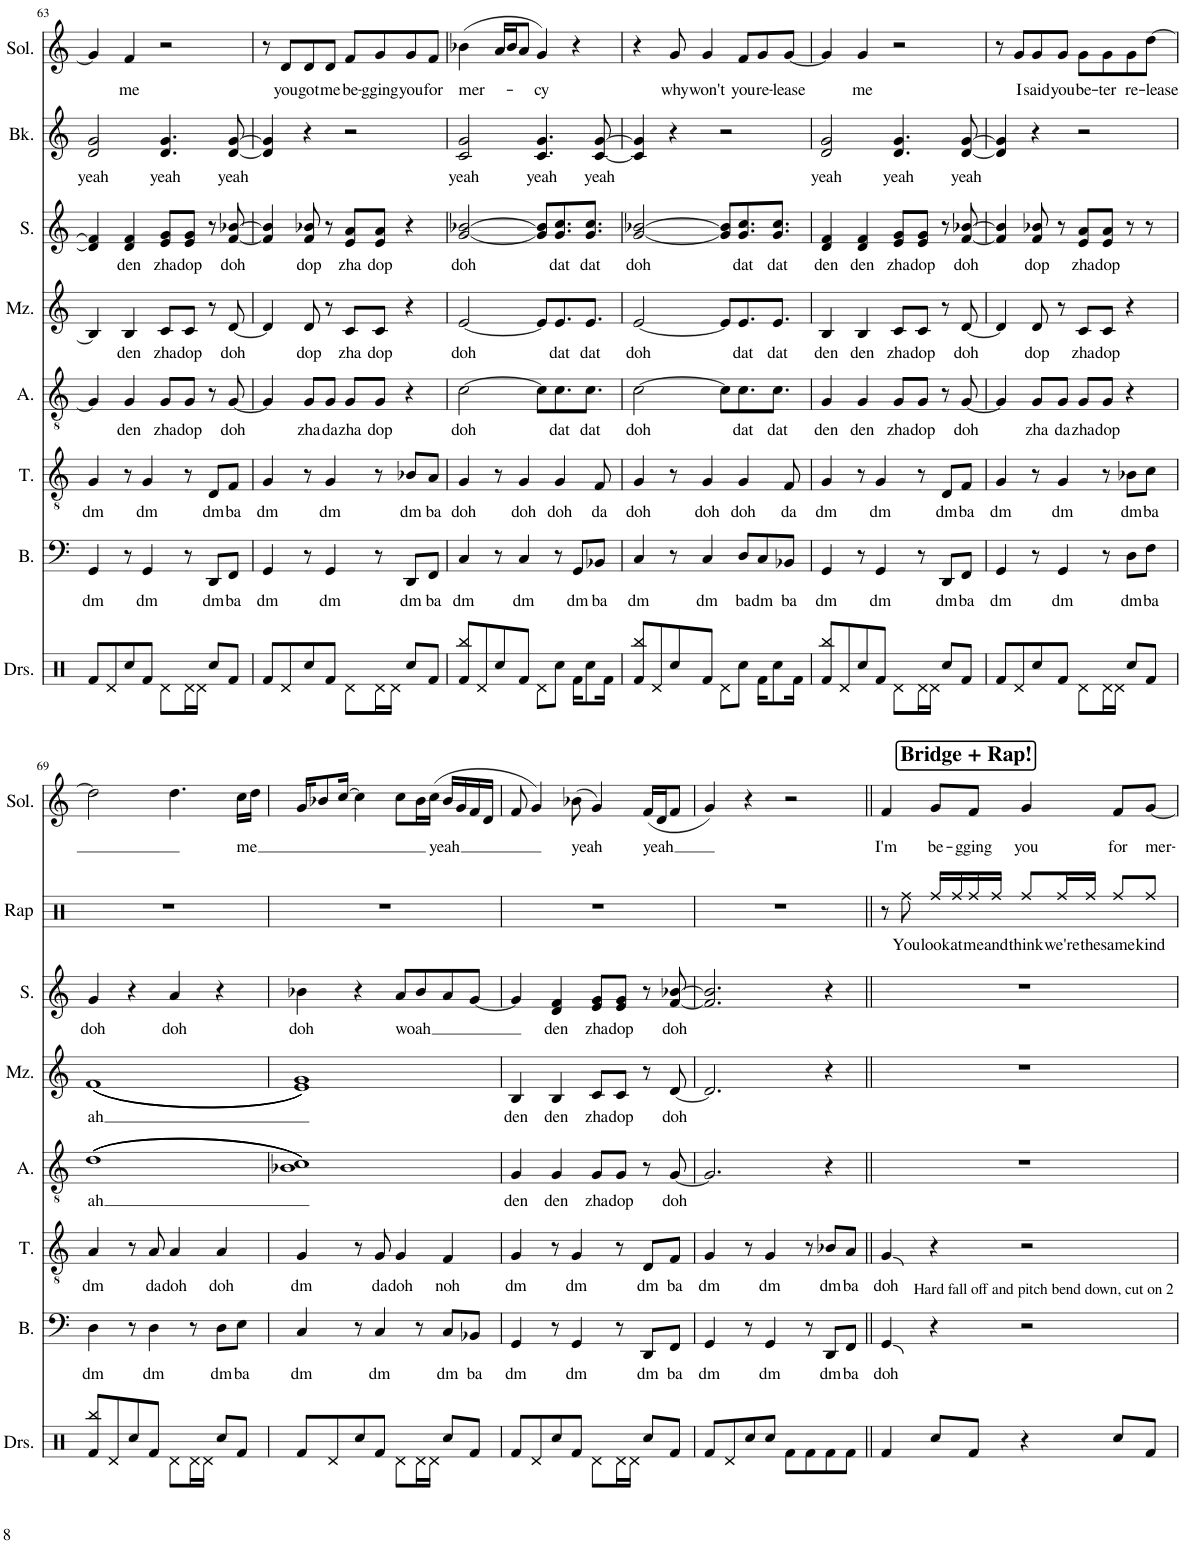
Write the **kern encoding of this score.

**kern	**text	**kern	**text	**kern	**text	**kern	**text	**kern	**text	**kern	**text	**kern	**text
*part7	*part7	*part6	*part6	*part5	*part5	*part4	*part4	*part3	*part3	*part2	*part2	*part1	*part1
*staff7	*staff7	*staff6	*staff6	*staff5	*staff5	*staff4	*staff4	*staff3	*staff3	*staff2	*staff2	*staff1	*staff1
*I"Bass	*	*I"Tenor	*	*I"Alto	*	*I"Mezzo	*	*I"Soprano	*	*I"Backup	*	*I"Solo	*
*I'B.	*	*I'T.	*	*I'A.	*	*I'Mz.	*	*I'S.	*	*I'Bk.	*	*I'Sol.	*
!!LO:PB:g=z
*clefF4	*	*clefGv2	*	*clefGv2	*	*clefG2	*	*clefG2	*	*clefG2	*	*clefG2	*
*k[]	*	*k[]	*	*k[]	*	*k[]	*	*k[]	*	*k[]	*	*k[]	*
*M4/4	*	*M4/4	*	*M4/4	*	*M4/4	*	*M4/4	*	*M4/4	*	*M4/4	*
=63	=63	=63	=63	=63	=63	=63	=63	=63	=63	=63	=63	=63	=63
!	!LO:LY:b	!	!LO:LY:b	!	!	!	!	!	!	!	!LO:LY:b	!	!
4GG/	dm	4G/	dm	4G/]	.	4B/]	.	4d/] 4f/]	.	2d/ 2g/	yeah	4g/]	.
!	!	!	!	!	!LO:LY:b	!	!LO:LY:b	!	!LO:LY:b	!	!	!	!LO:LY:b
8r	.	8r	.	4G/	den	4B/	den	4d/ 4f/	den	.	.	4f/	me
!	!LO:LY:b	!	!LO:LY:b	!	!	!	!	!	!	!	!	!	!
4GG/	dm	4G/	dm	.	.	.	.	.	.	.	.	.	.
!	!	!	!	!	!LO:LY:b	!	!LO:LY:b	!	!LO:LY:b	!	!LO:LY:b	!	!
.	.	.	.	8G/L	zha	8c/L	zha	8e/ 8g/L	zha	4.d/ 4.g/	yeah	2r	.
!	!	!	!	!	!LO:LY:b	!	!LO:LY:b	!	!LO:LY:b	!	!	!	!
8r	.	8r	.	8G/J	dop	8c/J	dop	8e/ 8g/J	dop	.	.	.	.
!	!LO:LY:b	!	!LO:LY:b	!	!	!	!	!	!	!	!	!	!
8DD/L	dm	8D/L	dm	8r	.	8r	.	8r	.	.	.	.	.
!	!LO:LY:b	!	!LO:LY:b	!	!LO:LY:b	!	!LO:LY:b	!	!LO:LY:b	!	!LO:LY:b	!	!
8FF/J	ba	8F/J	ba	[8G/	doh	[8d/	doh	[8f/ [8b-X/	doh	[8d/ [8g/	yeah	.	.
=64	=64	=64	=64	=64	=64	=64	=64	=64	=64	=64	=64	=64	=64
!	!LO:LY:b	!	!LO:LY:b	!	!	!	!	!	!	!	!	!	!
4GG/	dm	4G/	dm	4G/]	.	4d/]	.	4f/] 4b-/]	.	4d/] 4g/]	.	8r	.
!	!	!	!	!	!	!	!	!	!	!	!	!	!LO:LY:b
.	.	.	.	.	.	.	.	.	.	.	.	8d/L	you
!	!	!	!	!	!LO:LY:b	!	!LO:LY:b	!	!LO:LY:b	!	!	!	!LO:LY:b
8r	.	8r	.	8G/L	zha	8d/	dop	8f/ 8b-X/	dop	4r	.	8d/	got
!	!LO:LY:b	!	!LO:LY:b	!	!LO:LY:b	!	!	!	!	!	!	!	!LO:LY:b
4GG/	dm	4G/	dm	8G/J	da	8r	.	8r	.	.	.	8d/J	me
!	!	!	!	!	!LO:LY:b	!	!LO:LY:b	!	!LO:LY:b	!	!	!	!LO:LY:b
.	.	.	.	8G/L	zha	8c/L	zha	8e/ 8a/L	zha	2r	.	8f/L	be-
!	!	!	!	!	!LO:LY:b	!	!LO:LY:b	!	!LO:LY:b	!	!	!	!LO:LY:b
8r	.	8r	.	8G/J	dop	8c/J	dop	8e/ 8a/J	dop	.	.	8g/	-gging
!	!LO:LY:b	!	!LO:LY:b	!	!	!	!	!	!	!	!	!	!LO:LY:b
8DD/L	dm	8B-X/L	dm	4r	.	4r	.	4r	.	.	.	8g/	you
!	!LO:LY:b	!	!LO:LY:b	!	!	!	!	!	!	!	!	!	!LO:LY:b
8FF/J	ba	8A/J	ba	.	.	.	.	.	.	.	.	8f/J	for
=65	=65	=65	=65	=65	=65	=65	=65	=65	=65	=65	=65	=65	=65
!	!LO:LY:b	!	!LO:LY:b	!	!LO:LY:b	!	!LO:LY:b	!	!LO:LY:b	!	!LO:LY:b	!	!LO:LY:b
4C/	dm	4G/	doh	[2c\	doh	[2e/	doh	[2g/ [2b-X/	doh	2c/ 2g/	yeah	(4b-X\	mer-
8r	.	8r	.	.	.	.	.	.	.	.	.	16a/LL	.
.	.	.	.	.	.	.	.	.	.	.	.	16b-/J	.
!	!LO:LY:b	!	!LO:LY:b	!	!	!	!	!	!	!	!	!	!
4C/	dm	4G/	doh	.	.	.	.	.	.	.	.	8a/J	.
!	!	!	!	!	!	!	!	!	!	!	!LO:LY:b	!	!LO:LY:b
.	.	.	.	8c\L]	.	8e/L]	.	8g/] 8b-/]L	.	4.c/ 4.g/	yeah	4g/)	-cy
!	!	!	!LO:LY:b	!	!LO:LY:b	!	!LO:LY:b	!	!LO:LY:b	!	!	!	!
8r	.	4G/	doh	8.c\	dat	8.e/	dat	8.g/ 8.cc/	dat	.	.	.	.
!	!LO:LY:b	!	!	!	!	!	!	!	!	!	!	!	!
8GG/L	dm	.	.	.	.	.	.	.	.	.	.	4r	.
!	!	!	!	!	!LO:LY:b	!	!LO:LY:b	!	!LO:LY:b	!	!	!	!
.	.	.	.	8.c\J	dat	8.e/J	dat	8.g/ 8.cc/J	dat	.	.	.	.
!	!LO:LY:b	!	!LO:LY:b	!	!	!	!	!	!	!	!LO:LY:b	!	!
8BB-X/J	ba	8F/	da	.	.	.	.	.	.	[8c/ [8g/	yeah	.	.
=66	=66	=66	=66	=66	=66	=66	=66	=66	=66	=66	=66	=66	=66
!	!LO:LY:b	!	!LO:LY:b	!	!LO:LY:b	!	!LO:LY:b	!	!LO:LY:b	!	!	!	!
4C/	dm	4G/	doh	[2c\	doh	[2e/	doh	[2g/ [2b-X/	doh	4c/] 4g/]	.	4r	.
!	!	!	!	!	!	!	!	!	!	!	!	!	!LO:LY:b
8r	.	8r	.	.	.	.	.	.	.	4r	.	8g/	why
!	!LO:LY:b	!	!LO:LY:b	!	!	!	!	!	!	!	!	!	!LO:LY:b
4C/	dm	4G/	doh	.	.	.	.	.	.	.	.	4g/	won't
.	.	.	.	8c\L]	.	8e/L]	.	8g/] 8b-/]L	.	2r	.	.	.
!	!LO:LY:b	!	!LO:LY:b	!	!LO:LY:b	!	!LO:LY:b	!	!LO:LY:b	!	!	!	!LO:LY:b
8D/L	ba	4G/	doh	8.c\	dat	8.e/	dat	8.g/ 8.cc/	dat	.	.	8f/L	you
!	!LO:LY:b	!	!	!	!	!	!	!	!	!	!	!	!LO:LY:b
8C/	dm	.	.	.	.	.	.	.	.	.	.	8g/	re-
!	!	!	!	!	!LO:LY:b	!	!LO:LY:b	!	!LO:LY:b	!	!	!	!
.	.	.	.	8.c\J	dat	8.e/J	dat	8.g/ 8.cc/J	dat	.	.	.	.
!	!LO:LY:b	!	!LO:LY:b	!	!	!	!	!	!	!	!	!	!LO:LY:b
8BB-X/J	ba	8F/	da	.	.	.	.	.	.	.	.	[8g/J	-lease
=67	=67	=67	=67	=67	=67	=67	=67	=67	=67	=67	=67	=67	=67
!	!LO:LY:b	!	!LO:LY:b	!	!LO:LY:b	!	!LO:LY:b	!	!LO:LY:b	!	!LO:LY:b	!	!
4GG/	dm	4G/	dm	4G/	den	4B/	den	4d/ 4f/	den	2d/ 2g/	yeah	4g/]	.
!	!	!	!	!	!LO:LY:b	!	!LO:LY:b	!	!LO:LY:b	!	!	!	!LO:LY:b
8r	.	8r	.	4G/	den	4B/	den	4d/ 4f/	den	.	.	4g/	me
!	!LO:LY:b	!	!LO:LY:b	!	!	!	!	!	!	!	!	!	!
4GG/	dm	4G/	dm	.	.	.	.	.	.	.	.	.	.
!	!	!	!	!	!LO:LY:b	!	!LO:LY:b	!	!LO:LY:b	!	!LO:LY:b	!	!
.	.	.	.	8G/L	zha	8c/L	zha	8e/ 8g/L	zha	4.d/ 4.g/	yeah	2r	.
!	!	!	!	!	!LO:LY:b	!	!LO:LY:b	!	!LO:LY:b	!	!	!	!
8r	.	8r	.	8G/J	dop	8c/J	dop	8e/ 8g/J	dop	.	.	.	.
!	!LO:LY:b	!	!LO:LY:b	!	!	!	!	!	!	!	!	!	!
8DD/L	dm	8D/L	dm	8r	.	8r	.	8r	.	.	.	.	.
!	!LO:LY:b	!	!LO:LY:b	!	!LO:LY:b	!	!LO:LY:b	!	!LO:LY:b	!	!LO:LY:b	!	!
8FF/J	ba	8F/J	ba	[8G/	doh	[8d/	doh	[8f/ [8b-X/	doh	[8d/ [8g/	yeah	.	.
=68	=68	=68	=68	=68	=68	=68	=68	=68	=68	=68	=68	=68	=68
!	!LO:LY:b	!	!LO:LY:b	!	!	!	!	!	!	!	!	!	!
4GG/	dm	4G/	dm	4G/]	.	4d/]	.	4f/] 4b-/]	.	4d/] 4g/]	.	8r	.
!	!	!	!	!	!	!	!	!	!	!	!	!	!LO:LY:b
.	.	.	.	.	.	.	.	.	.	.	.	8g/L	I
!	!	!	!	!	!LO:LY:b	!	!LO:LY:b	!	!LO:LY:b	!	!	!	!LO:LY:b
8r	.	8r	.	8G/L	zha	8d/	dop	8f/ 8b-X/	dop	4r	.	8g/	said
!	!LO:LY:b	!	!LO:LY:b	!	!LO:LY:b	!	!	!	!	!	!	!	!LO:LY:b
4GG/	dm	4G/	dm	8G/J	da	8r	.	8r	.	.	.	8g/J	you
!	!	!	!	!	!LO:LY:b	!	!LO:LY:b	!	!LO:LY:b	!	!	!	!LO:LY:b
.	.	.	.	8G/L	zha	8c/L	zha	8e/ 8a/L	zha	2r	.	8g\L	be-
!	!	!	!	!	!LO:LY:b	!	!LO:LY:b	!	!LO:LY:b	!	!	!	!LO:LY:b
8r	.	8r	.	8G/J	dop	8c/J	dop	8e/ 8a/J	dop	.	.	8g\	-ter
!	!LO:LY:b	!	!LO:LY:b	!	!	!	!	!	!	!	!	!	!LO:LY:b
8D\L	dm	8B-X\L	dm	4r	.	4r	.	8r	.	.	.	8g\	re-
!	!LO:LY:b	!	!LO:LY:b	!	!	!	!	!	!	!	!	!	!LO:LY:b
8F\J	ba	8c\J	ba	.	.	.	.	8r	.	.	.	[8dd\J	-lease
!!LO:LB:g=z
=69	=69	=69	=69	=69	=69	=69	=69	=69	=69	=69	=69	=69	=69
!	!LO:LY:b	!	!LO:LY:b	!	!LO:LY:b	!	!LO:LY:b	!	!LO:LY:b	!	!	!	!
4D\	dm	4A/	dm	((((1d	ah	((((1f	ah	4g/	doh	1r	.	2dd\]	.
8r	.	8r	.	.	.	.	.	4r	.	.	.	.	.
!	!LO:LY:b	!	!LO:LY:b	!	!	!	!	!	!	!	!	!	!
4D\	dm	8A/	da	.	.	.	.	.	.	.	.	.	.
!	!	!	!LO:LY:b	!	!	!	!	!	!LO:LY:b	!	!	!	!
.	.	4A/	doh	.	.	.	.	4a/	doh	.	.	4.dd\	.
8r	.	.	.	.	.	.	.	.	.	.	.	.	.
!	!LO:LY:b	!	!LO:LY:b	!	!	!	!	!	!	!	!	!	!
8D\L	dm	4A/	doh	.	.	.	.	4r	.	.	.	.	.
!	!LO:LY:b	!	!	!	!	!	!	!	!	!	!	!	!LO:LY:b
8E\J	ba	.	.	.	.	.	.	.	.	.	.	16cc\LL	me
.	.	.	.	.	.	.	.	.	.	.	.	16dd\JJ	.
=70	=70	=70	=70	=70	=70	=70	=70	=70	=70	=70	=70	=70	=70
!	!LO:LY:b	!	!LO:LY:b	!	!	!	!	!	!LO:LY:b	!	!	!	!
4C/	dm	4G/	dm	1B-X 1c))))	.	1e 1g))))	.	4b-X\	doh	1r	.	16g/KL	.
.	.	.	.	.	.	.	.	.	.	.	.	8b-X/	.
.	.	.	.	.	.	.	.	.	.	.	.	[16cc/Jk	.
8r	.	8r	.	.	.	.	.	4r	.	.	.	4cc\]	.
!	!LO:LY:b	!	!LO:LY:b	!	!	!	!	!	!	!	!	!	!
4C/	dm	8G/	da	.	.	.	.	.	.	.	.	.	.
!	!	!	!LO:LY:b	!	!	!	!	!	!LO:LY:b	!	!	!	!
.	.	4G/	doh	.	.	.	.	8a/L	woah	.	.	8cc\L	.
8r	.	.	.	.	.	.	.	8b-/	.	.	.	16b-\L	.
!	!	!	!	!	!	!	!	!	!	!	!	!	!LO:LY:b
.	.	.	.	.	.	.	.	.	.	.	.	(16cc\JJ	yeah
!	!LO:LY:b	!	!LO:LY:b	!	!	!	!	!	!	!	!	!	!
8C/L	dm	4F/	noh	.	.	.	.	8a/	.	.	.	16b-/LL	.
.	.	.	.	.	.	.	.	.	.	.	.	16g/	.
!	!LO:LY:b	!	!	!	!	!	!	!	!	!	!	!	!
8BB-X/J	ba	.	.	.	.	.	.	[8g/J	.	.	.	16f/	.
.	.	.	.	.	.	.	.	.	.	.	.	16d/JJ	.
=71	=71	=71	=71	=71	=71	=71	=71	=71	=71	=71	=71	=71	=71
*k[]	*	*k[]	*	*k[]	*	*k[]	*	*k[]	*	*k[]	*	*k[]	*
!	!LO:LY:b	!	!LO:LY:b	!	!LO:LY:b	!	!LO:LY:b	!	!	!	!	!	!
4GG/	dm	4G/	dm	4G/	den	4B/	den	4g/]	.	1r	.	8f/	.
.	.	.	.	.	.	.	.	.	.	.	.	4g/)	.
!	!	!	!	!	!LO:LY:b	!	!LO:LY:b	!	!LO:LY:b	!	!	!	!
8r	.	8r	.	4G/	den	4B/	den	4d/ 4f/	den	.	.	.	.
!	!LO:LY:b	!	!LO:LY:b	!	!	!	!	!	!	!	!	!	!LO:LY:b
4GG/	dm	4G/	dm	.	.	.	.	.	.	.	.	(8b-X\	yeah
!	!	!	!	!	!LO:LY:b	!	!LO:LY:b	!	!LO:LY:b	!	!	!	!
.	.	.	.	8G/L	zha	8c/L	zha	8e/ 8g/L	zha	.	.	4g/)	.
!	!	!	!	!	!LO:LY:b	!	!LO:LY:b	!	!LO:LY:b	!	!	!	!
8r	.	8r	.	8G/J	dop	8c/J	dop	8e/ 8g/J	dop	.	.	.	.
!	!LO:LY:b	!	!LO:LY:b	!	!	!	!	!	!	!	!	!	!LO:LY:b
8DD/L	dm	8D/L	dm	8r	.	8r	.	8r	.	.	.	(16f/LL	yeah
.	.	.	.	.	.	.	.	.	.	.	.	16d/J	.
!	!LO:LY:b	!	!LO:LY:b	!	!LO:LY:b	!	!LO:LY:b	!	!LO:LY:b	!	!	!	!
8FF/J	ba	8F/J	ba	[8G/	doh	[8d/	doh	[8f/ [8b-X/	doh	.	.	8f/J	.
=72	=72	=72	=72	=72	=72	=72	=72	=72	=72	=72	=72	=72	=72
!	!LO:LY:b	!	!LO:LY:b	!	!	!	!	!	!	!	!	!	!
4GG/	dm	4G/	dm	2.G/]	.	2.d/]	.	2.f/] 2.b-/]	.	1r	.	4g/)	.
8r	.	8r	.	.	.	.	.	.	.	.	.	4r	.
!	!LO:LY:b	!	!LO:LY:b	!	!	!	!	!	!	!	!	!	!
4GG/	dm	4G/	dm	.	.	.	.	.	.	.	.	.	.
.	.	.	.	.	.	.	.	.	.	.	.	2r	.
8r	.	8r	.	.	.	.	.	.	.	.	.	.	.
!	!LO:LY:b	!	!LO:LY:b	!	!	!	!	!	!	!	!	!	!
8DD/L	dm	8B-X/L	dm	4r	.	4r	.	4r	.	.	.	.	.
!	!LO:LY:b	!	!LO:LY:b	!	!	!	!	!	!	!	!	!	!
8FF/J	ba	8A/J	ba	.	.	.	.	.	.	.	.	.	.
!!LO:REH:place=s1:a:B:cj:fs=14:t=Bridge + Rap!
=73||	=73||	=73||	=73||	=73||	=73||	=73||	=73||	=73||	=73||	=73||	=73||	=73||	=73||
!	!	!LO:TX:b:t=Hard fall off and pitch bend down, cut on 2	!	!	!	!	!	!	!	!	!	!	!
!	!LO:LY:b	!	!LO:LY:b	!	!	!	!	!	!	!	!	!	!LO:LY:b
4GG/	doh	4G/	doh	1r	.	1r	.	1r	.	1r	.	4f/	I'm
!	!	!	!	!	!	!	!	!	!	!	!	!	!LO:LY:b
4r	.	4r	.	.	.	.	.	.	.	.	.	8g/L	be-
!	!	!	!	!	!	!	!	!	!	!	!	!	!LO:LY:b
.	.	.	.	.	.	.	.	.	.	.	.	8f/J	-gging
!	!	!	!	!	!	!	!	!	!	!	!	!	!LO:LY:b
2r	.	2r	.	.	.	.	.	.	.	.	.	4g/	you
!	!	!	!	!	!	!	!	!	!	!	!	!	!LO:LY:b
.	.	.	.	.	.	.	.	.	.	.	.	8f/L	for
!	!	!	!	!	!	!	!	!	!	!	!	!	!LO:LY:b
.	.	.	.	.	.	.	.	.	.	.	.	[8g/J	mer-
=	=	=	=	=	=	=	=	=	=	=	=	=	=
*-	*-	*-	*-	*-	*-	*-	*-	*-	*-	*-	*-	*-	*-
